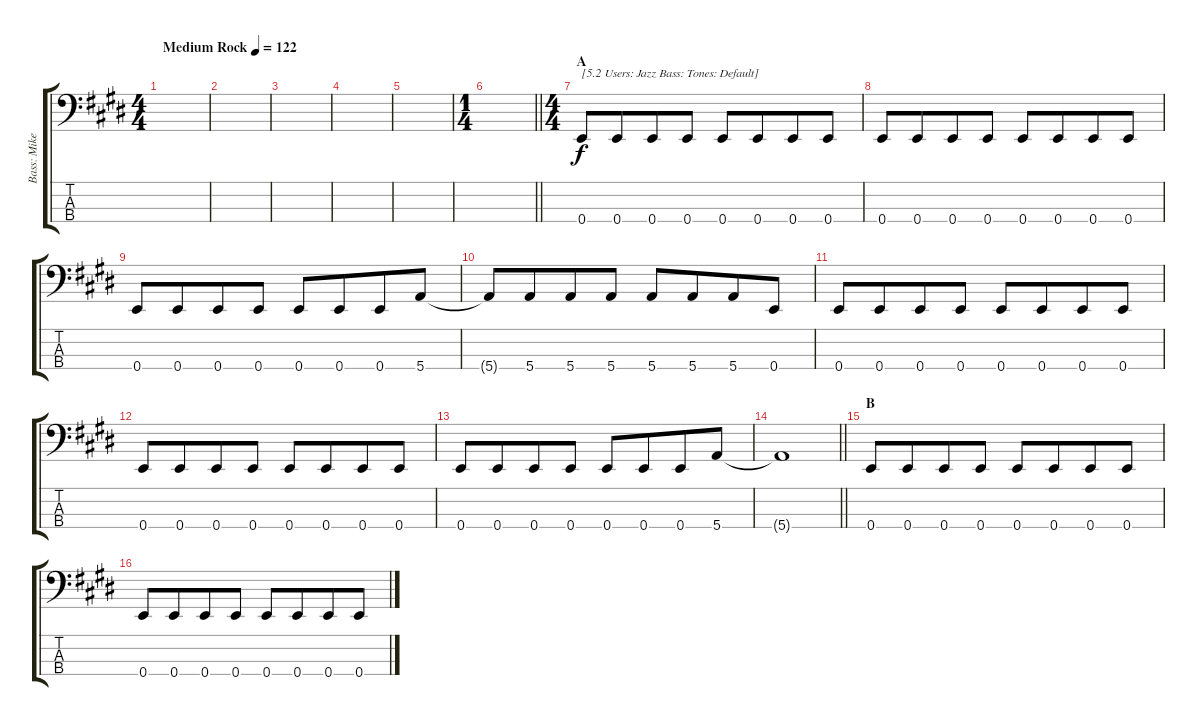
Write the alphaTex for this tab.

\track ("Bass: Mike" "Bass: Mike") {instrument electricbassfinger}
\staff {score tabs}
\tuning (G2 D2 A1 E1) {hide}
\ts (4 4)
\tempo (122 "Medium Rock")
\clef f4
\ks e
|
|
|
|
|
\ts (1 4)
\barLineRight lightlight
|
\ts (4 4)
\section ("" "A")
0.4.8{txt "[5.2 Users: Jazz Bass: Tones: Default]"} 0.4.8{beam merge} 0.4.8 0.4.8 0.4.8 0.4.8{beam merge} 0.4.8 0.4.8 |
0.4.8 0.4.8{beam merge} 0.4.8 0.4.8 0.4.8 0.4.8{beam merge} 0.4.8 0.4.8 |
0.4.8 0.4.8{beam merge} 0.4.8 0.4.8 0.4.8 0.4.8{beam merge} 0.4.8 5.4.8 |
5.4{t}.8 5.4.8{beam merge} 5.4.8 5.4.8 5.4.8 5.4.8{beam merge} 5.4.8 0.4.8 |
0.4.8 0.4.8{beam merge} 0.4.8 0.4.8 0.4.8 0.4.8{beam merge} 0.4.8 0.4.8 |
0.4.8 0.4.8{beam merge} 0.4.8 0.4.8 0.4.8 0.4.8{beam merge} 0.4.8 0.4.8 |
0.4.8 0.4.8{beam merge} 0.4.8 0.4.8 0.4.8 0.4.8{beam merge} 0.4.8 5.4.8 |
\barLineRight lightlight
5.4{t}.1 |
\section ("" "B")
0.4.8 0.4.8{beam merge} 0.4.8 0.4.8 0.4.8 0.4.8{beam merge} 0.4.8 0.4.8 |
0.4.8 0.4.8{beam merge} 0.4.8 0.4.8 0.4.8 0.4.8{beam merge} 0.4.8 0.4.8
